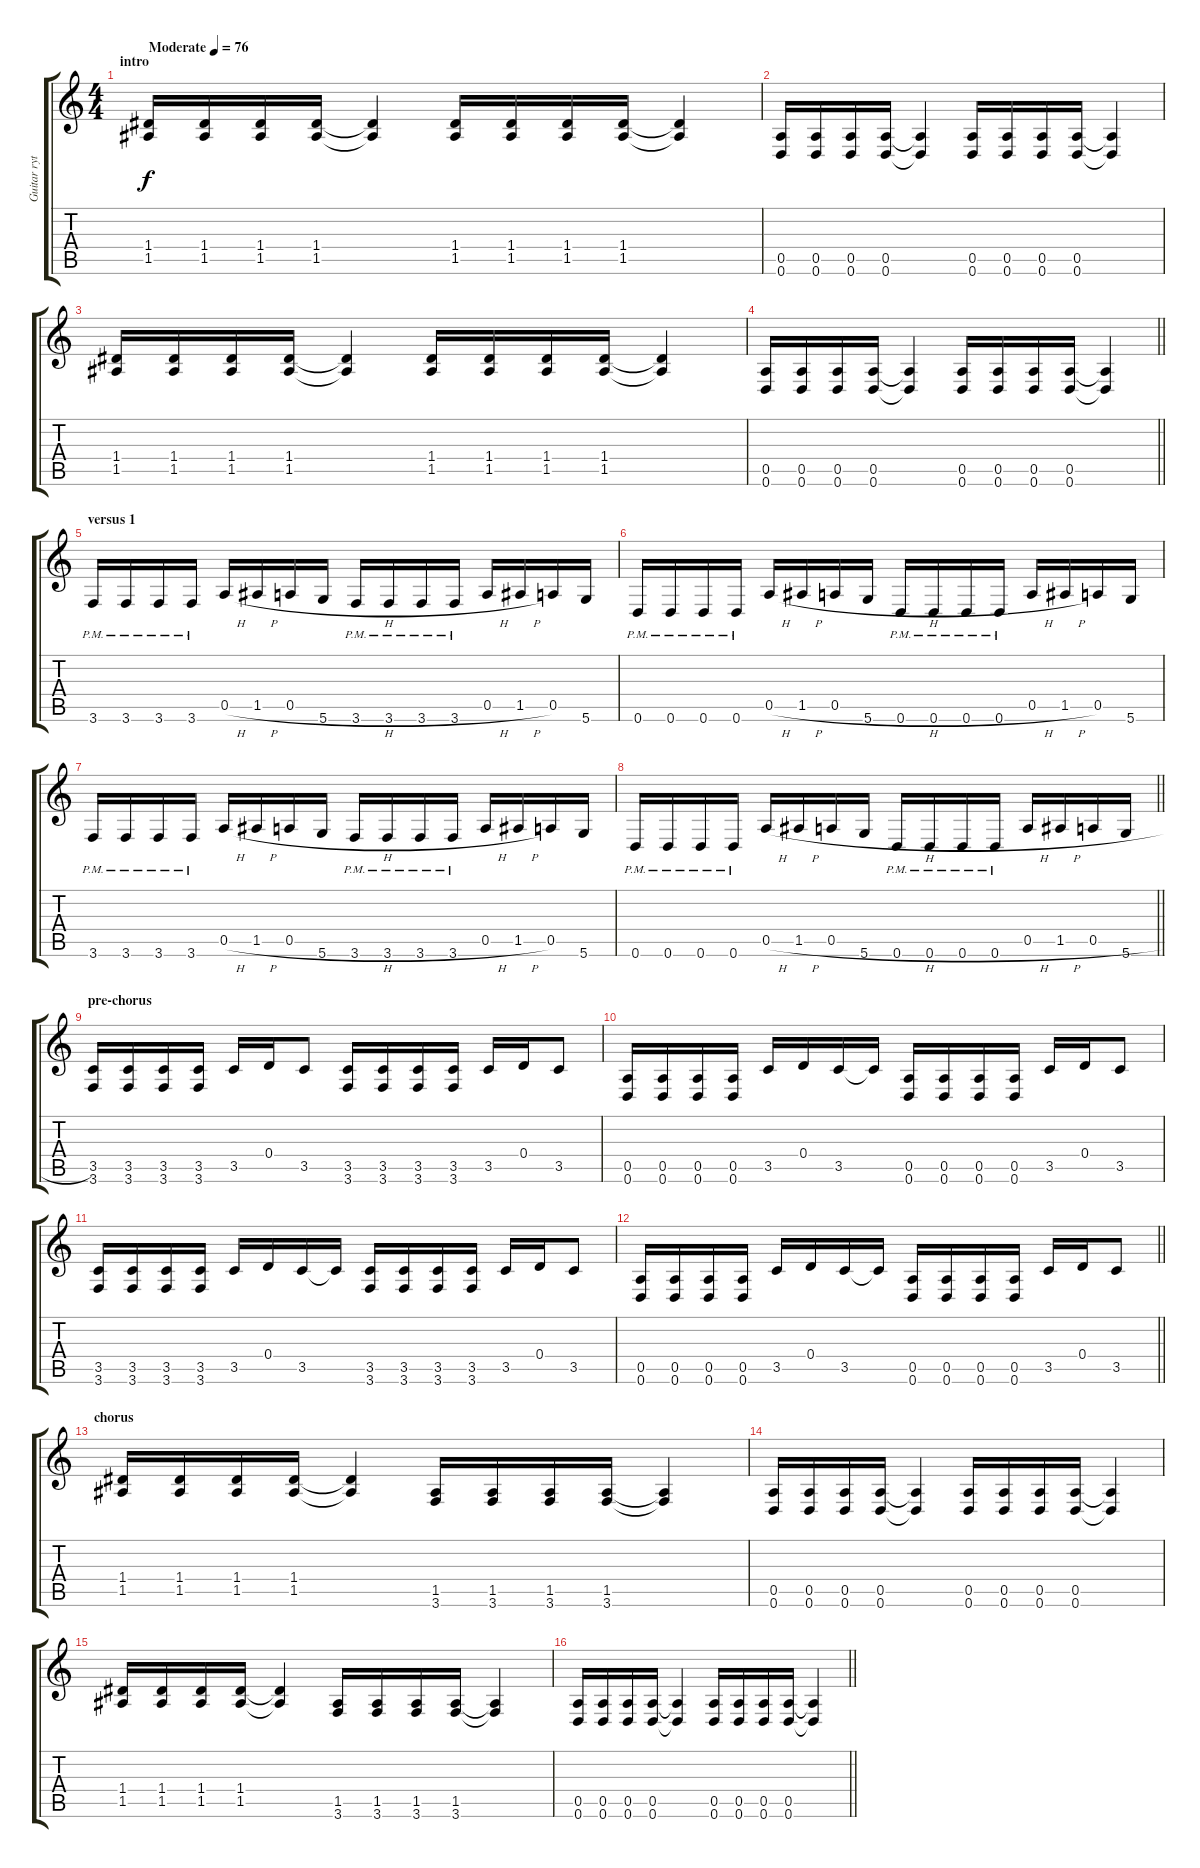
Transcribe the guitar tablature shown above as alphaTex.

\track ("Guitar rythm" "Guitar ryt") {instrument distortionguitar}
\staff {score tabs}
\tuning (E4 B3 G3 D3 A2 D2) {hide}
\ts (4 4)
\section ("" "intro")
\tempo (76 "Moderate")
\clef g2
\ks c
(1.4 1.5).16{dy f instrument distortionguitar} (1.4 1.5).16 (1.4 1.5).16 (1.4 1.5).16 (1.4{t} 1.5{t}).4 (1.4 1.5).16 (1.4 1.5).16 (1.4 1.5).16 (1.4 1.5).16 (1.4{t} 1.5{t}).4 |
(0.5 0.6).16 (0.5 0.6).16 (0.5 0.6).16 (0.5 0.6).16 (0.5{t} 0.6{t}).4 (0.5 0.6).16 (0.5 0.6).16 (0.5 0.6).16 (0.5 0.6).16 (0.5{t} 0.6{t}).4 |
(1.4 1.5).16 (1.4 1.5).16 (1.4 1.5).16 (1.4 1.5).16 (1.4{t} 1.5{t}).4 (1.4 1.5).16 (1.4 1.5).16 (1.4 1.5).16 (1.4 1.5).16 (1.4{t} 1.5{t}).4 |
\barLineRight lightlight
(0.5 0.6).16 (0.5 0.6).16 (0.5 0.6).16 (0.5 0.6).16 (0.5{t} 0.6{t}).4 (0.5 0.6).16 (0.5 0.6).16 (0.5 0.6).16 (0.5 0.6).16 (0.5{t} 0.6{t}).4 |
\section ("" "versus 1")
3.6{pm}.16 3.6{pm}.16 3.6{pm}.16 3.6{pm}.16 0.5{h}.16 1.5{h}.16 0.5{h}.16 5.6.16 3.6{pm}.16 3.6{pm}.16 3.6{pm}.16 3.6{pm}.16 0.5{h}.16 1.5{h}.16 0.5.16 5.6.16 |
0.6{pm}.16 0.6{pm}.16 0.6{pm}.16 0.6{pm}.16 0.5{h}.16 1.5{h}.16 0.5{h}.16 5.6.16 0.6{pm}.16 0.6{pm}.16 0.6{pm}.16 0.6{pm}.16 0.5{h}.16 1.5{h}.16 0.5.16 5.6.16 |
3.6{pm}.16 3.6{pm}.16 3.6{pm}.16 3.6{pm}.16 0.5{h}.16 1.5{h}.16 0.5{h}.16 5.6.16 3.6{pm}.16 3.6{pm}.16 3.6{pm}.16 3.6{pm}.16 0.5{h}.16 1.5{h}.16 0.5.16 5.6.16 |
\barLineRight lightlight
0.6{pm}.16 0.6{pm}.16 0.6{pm}.16 0.6{pm}.16 0.5{h}.16 1.5{h}.16 0.5{h}.16 5.6.16 0.6{pm}.16 0.6{pm}.16 0.6{pm}.16 0.6{pm}.16 0.5{h}.16 1.5{h}.16 0.5{h}.16 5.6.16 |
\section ("" "pre-chorus")
(3.5 3.6).16 (3.5 3.6).16 (3.5 3.6).16 (3.5 3.6).16 3.5.16 0.4.16 3.5.8 (3.5 3.6).16 (3.5 3.6).16 (3.5 3.6).16 (3.5 3.6).16 3.5.16 0.4.16 3.5.8 |
(0.5 0.6).16 (0.5 0.6).16 (0.5 0.6).16 (0.5 0.6).16 3.5.16 0.4.16 3.5.16 3.5{t}.16 (0.5 0.6).16 (0.5 0.6).16 (0.5 0.6).16 (0.5 0.6).16 3.5.16 0.4.16 3.5.8 |
(3.5 3.6).16 (3.5 3.6).16 (3.5 3.6).16 (3.5 3.6).16 3.5.16 0.4.16 3.5.16 3.5{t}.16 (3.5 3.6).16 (3.5 3.6).16 (3.5 3.6).16 (3.5 3.6).16 3.5.16 0.4.16 3.5.8 |
\barLineRight lightlight
(0.5 0.6).16 (0.5 0.6).16 (0.5 0.6).16 (0.5 0.6).16 3.5.16 0.4.16 3.5.16 3.5{t}.16 (0.5 0.6).16 (0.5 0.6).16 (0.5 0.6).16 (0.5 0.6).16 3.5.16 0.4.16 3.5.8 |
\section ("" "chorus")
(1.4 1.5).16 (1.4 1.5).16 (1.4 1.5).16 (1.4 1.5).16 (1.4{t} 1.5{t}).4 (1.5 3.6).16 (1.5 3.6).16 (1.5 3.6).16 (1.5 3.6).16 (1.5{t} 3.6{t}).4 |
(0.5 0.6).16 (0.5 0.6).16 (0.5 0.6).16 (0.5 0.6).16 (0.5{t} 0.6{t}).4 (0.5 0.6).16 (0.5 0.6).16 (0.5 0.6).16 (0.5 0.6).16 (0.5{t} 0.6{t}).4 |
(1.4 1.5).16 (1.4 1.5).16 (1.4 1.5).16 (1.4 1.5).16 (1.4{t} 1.5{t}).4 (1.5 3.6).16 (1.5 3.6).16 (1.5 3.6).16 (1.5 3.6).16 (1.5{t} 3.6{t}).4 |
\barLineRight lightlight
(0.5 0.6).16 (0.5 0.6).16 (0.5 0.6).16 (0.5 0.6).16 (0.5{t} 0.6{t}).4 (0.5 0.6).16 (0.5 0.6).16 (0.5 0.6).16 (0.5 0.6).16 (0.5{t} 0.6{t}).4
